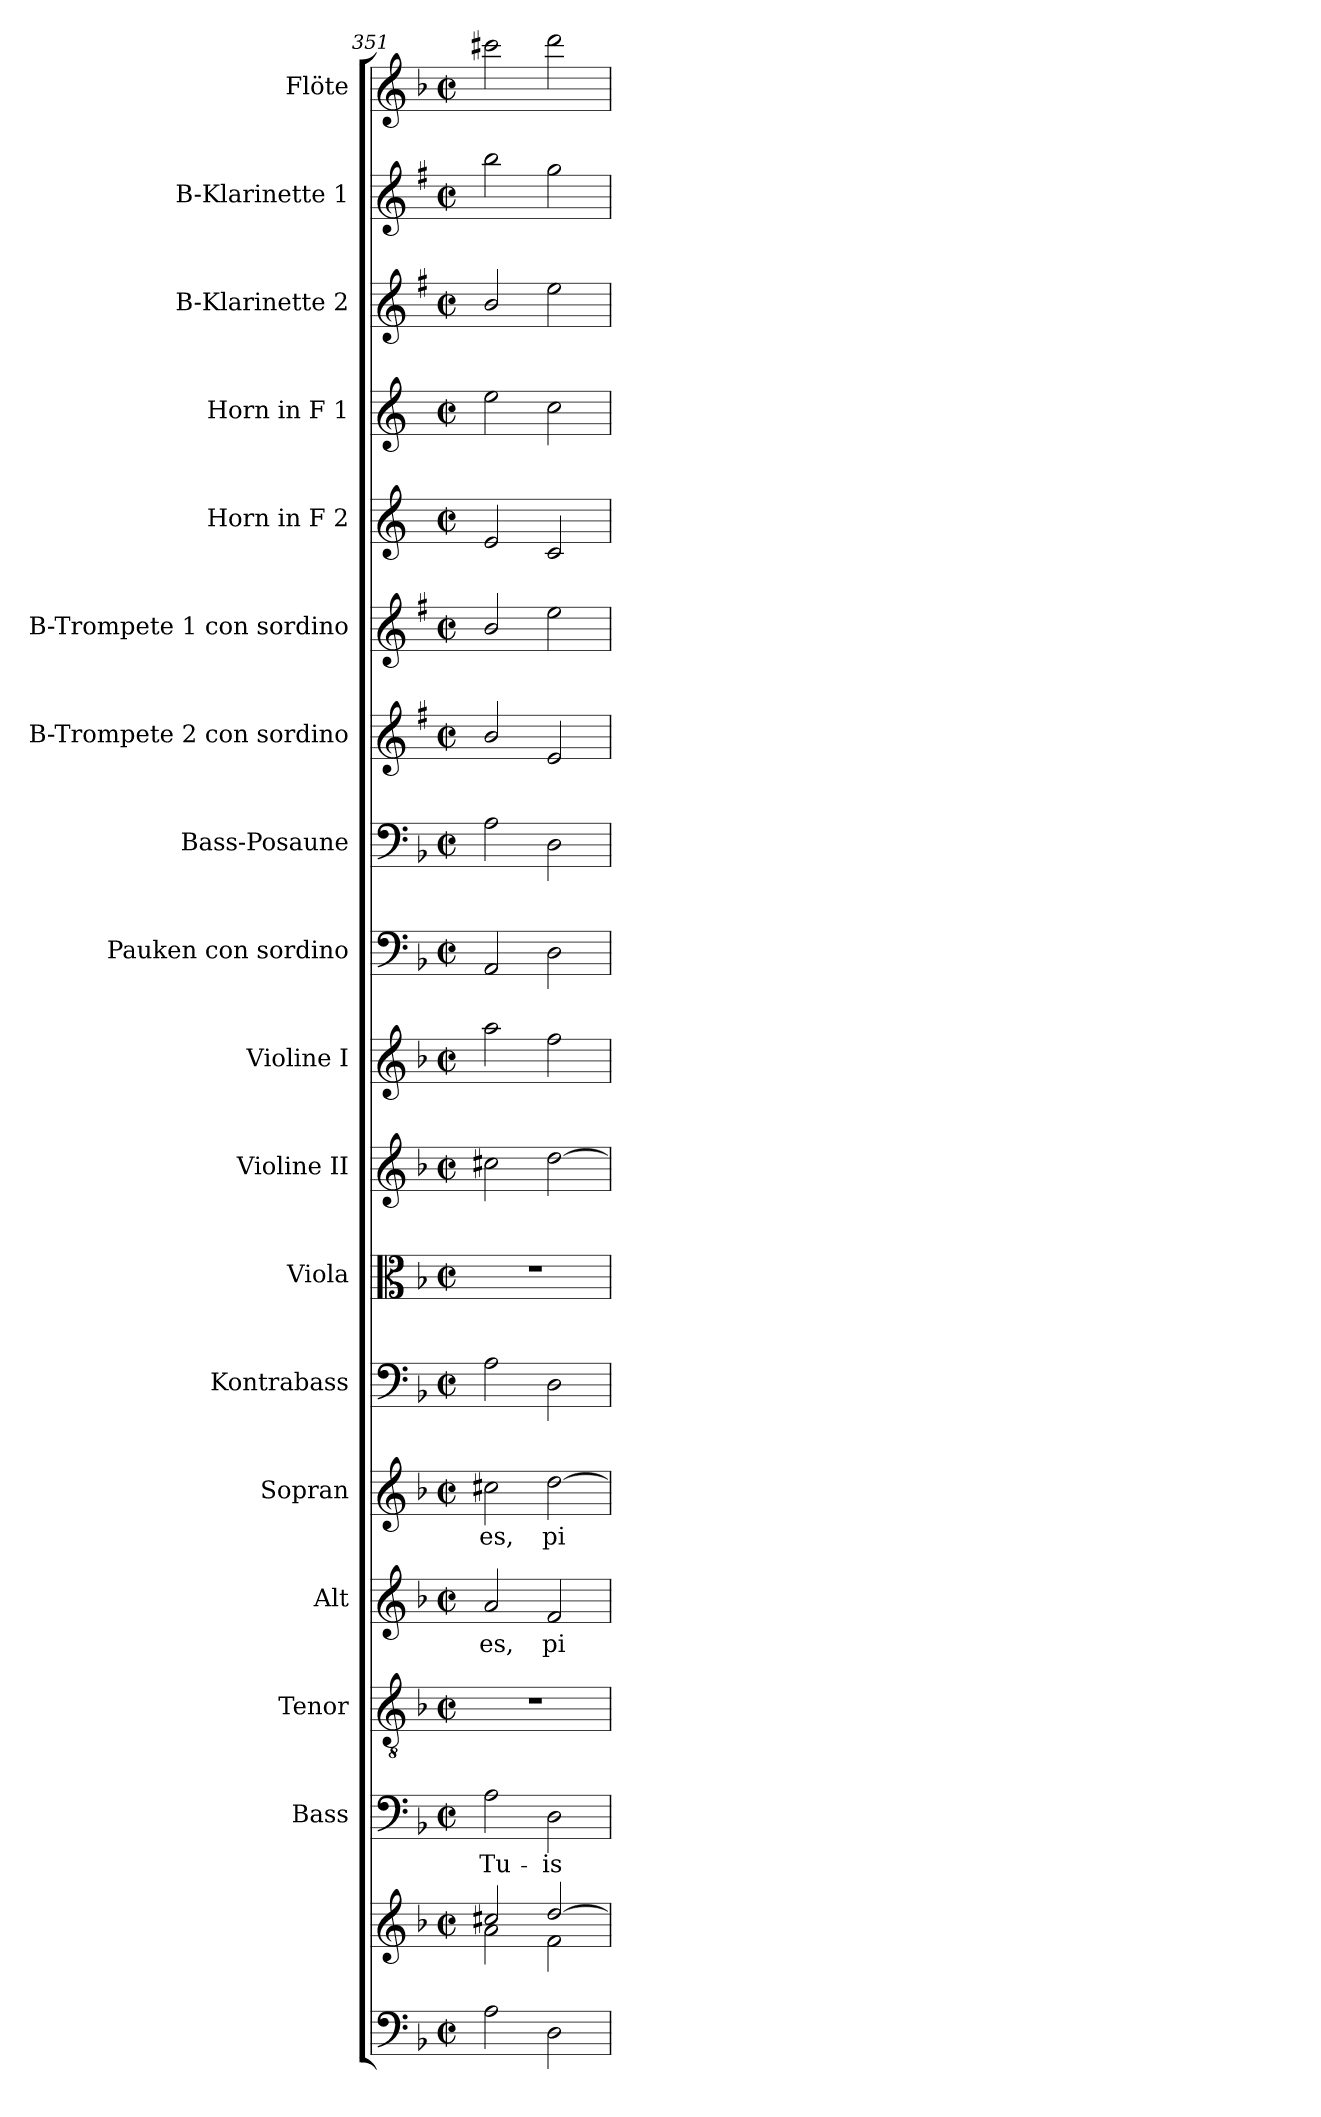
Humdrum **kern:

**kern	**kern	**kern	**text	**kern	**kern	**text	**kern	**text	**kern	**kern	**kern	**kern	**kern	**kern	**kern	**kern	**kern	**kern	**kern	**kern	**kern
*part18	*part18	*part17	*part17	*part16	*part15	*part15	*part14	*part14	*part13	*part12	*part11	*part10	*part9	*part8	*part7	*part6	*part5	*part4	*part3	*part2	*part1
*staff19	*staff18	*staff17	*staff17	*staff16	*staff15	*staff15	*staff14	*staff14	*staff13	*staff12	*staff11	*staff10	*staff9	*staff8	*staff7	*staff6	*staff5	*staff4	*staff3	*staff2	*staff1
*	*	*I"Bass	*	*I"Tenor	*I"Alt	*	*I"Sopran	*	*I"Kontrabass	*I"Viola	*I"Violine II	*I"Violine I	*I"Pauken con sordino	*I"Bass-Posaune	*I"B-Trompete 2 con sordino	*I"B-Trompete 1 con sordino	*I"Horn in F 2	*I"Horn in F 1	*I"B-Klarinette 2	*I"B-Klarinette 1	*I"Flöte
*	*	*I'B.	*	*I'T.	*I'A.	*	*I'S.	*	*I'Kb.	*I'Vla.	*I'Vl. II	*I'Vl. I	*I'Pk.	*I'B. Pos.	*I'B Trp. 2	*I'B Trp. 1	*	*	*I'B Kl. 2	*I'B Kl. 1	*I'Fl.
*clefF4	*clefG2	*clefF4	*	*clefGv2	*clefG2	*	*clefG2	*	*clefF4	*clefC3	*clefG2	*clefG2	*clefF4	*clefF4	*clefG2	*clefG2	*clefG2	*clefG2	*clefG2	*clefG2	*clefG2
*	*	*	*	*	*	*	*	*	*ITrd7c12	*	*	*	*	*	*ITrd1c2	*ITrd1c2	*ITrd4c7	*ITrd4c7	*ITrd1c2	*ITrd1c2	*
*k[b-]	*k[b-]	*k[b-]	*	*k[b-]	*k[b-]	*	*k[b-]	*	*k[b-]	*k[b-]	*k[b-]	*k[b-]	*k[b-]	*k[b-]	*k[b-]	*k[b-]	*k[b-]	*k[b-]	*k[b-]	*k[b-]	*k[b-]
*F:	*F:	*F:	*	*F:	*F:	*	*F:	*	*F:	*F:	*F:	*F:	*F:	*F:	*F:	*F:	*F:	*F:	*F:	*F:	*F:
*M2/2	*M2/2	*M2/2	*	*M2/2	*M2/2	*	*M2/2	*	*M2/2	*M2/2	*M2/2	*M2/2	*M2/2	*M2/2	*M2/2	*M2/2	*M2/2	*M2/2	*M2/2	*M2/2	*M2/2
*met(c|)	*met(c|)	*met(c|)	*	*met(c|)	*met(c|)	*	*met(c|)	*	*met(c|)	*met(c|)	*met(c|)	*met(c|)	*met(c|)	*met(c|)	*met(c|)	*met(c|)	*met(c|)	*met(c|)	*met(c|)	*met(c|)	*met(c|)
=351	=351	=351	=351	=351	=351	=351	=351	=351	=351	=351	=351	=351	=351	=351	=351	=351	=351	=351	=351	=351	=351
*	*^	*	*	*	*	*	*	*	*	*	*	*	*	*	*	*	*	*	*	*	*
!	!	!	!	!LO:LY:b	!	!	!LO:LY:b	!	!LO:LY:b	!	!	!	!	!	!	!	!	!	!	!	!	!
2A\	2cc#X/	2a\	2A\	Tu-	1r	2a/	es,	2cc#X\	es,	2AA\	1r	2cc#X\	2aa\	2AA/	2A\	2a/	2a/	2A/	2a\	2a/	2aa\	2ccc#X\
!	!	!	!	!LO:LY:b	!	!	!LO:LY:b	!	!LO:LY:b	!	!	!	!	!	!	!	!	!	!	!	!	!
2D\	[>2dd/	2f\	2D\	-is	.	2f/	pi-	[2dd\	pi-	2DD\	.	[2dd\	2ff\	2D\	2D\	2d/	2dd\	2F/	2f\	2dd\	2ff\	2ddd\
*	*v	*v	*	*	*	*	*	*	*	*	*	*	*	*	*	*	*	*	*	*	*	*
=	=	=	=	=	=	=	=	=	=	=	=	=	=	=	=	=	=	=	=	=	=
*-	*-	*-	*-	*-	*-	*-	*-	*-	*-	*-	*-	*-	*-	*-	*-	*-	*-	*-	*-	*-	*-
